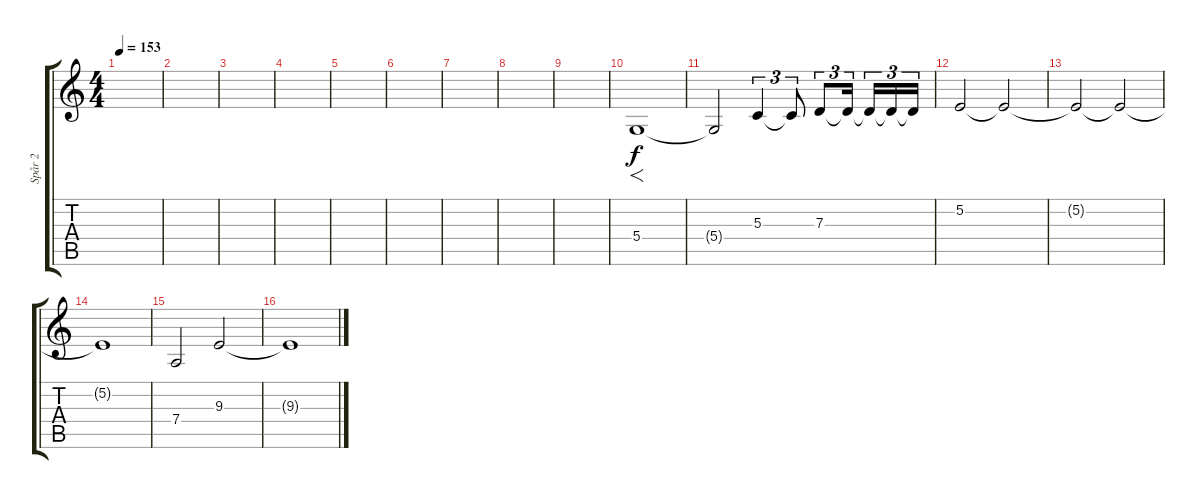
\track ("Spår 2" "Spår 2") {instrument stringensemble2}
\staff {score tabs}
\tuning (E4 B3 G3 D3 A2 D2) {hide}
\ts (4 4)
\tempo 153
\clef g2
\ks c
|
|
|
|
|
|
|
|
|
5.4.1{f} |
5.4{t}.2 5.3.4{tu (3 2)} 5.3{t}.8{tu (3 2)} 7.3.8{tu (3 2)} 7.3{t}.16{tu (3 2)} 7.3{t}.16{tu (3 2)} 7.3{t}.16{tu (3 2)} 7.3{t}.16{tu (3 2)} |
5.2.2 5.2{t}.2 |
5.2{t}.2 5.2{t}.2 |
5.2{t}.1 |
7.4.2 9.3.2 |
9.3{t}.1
